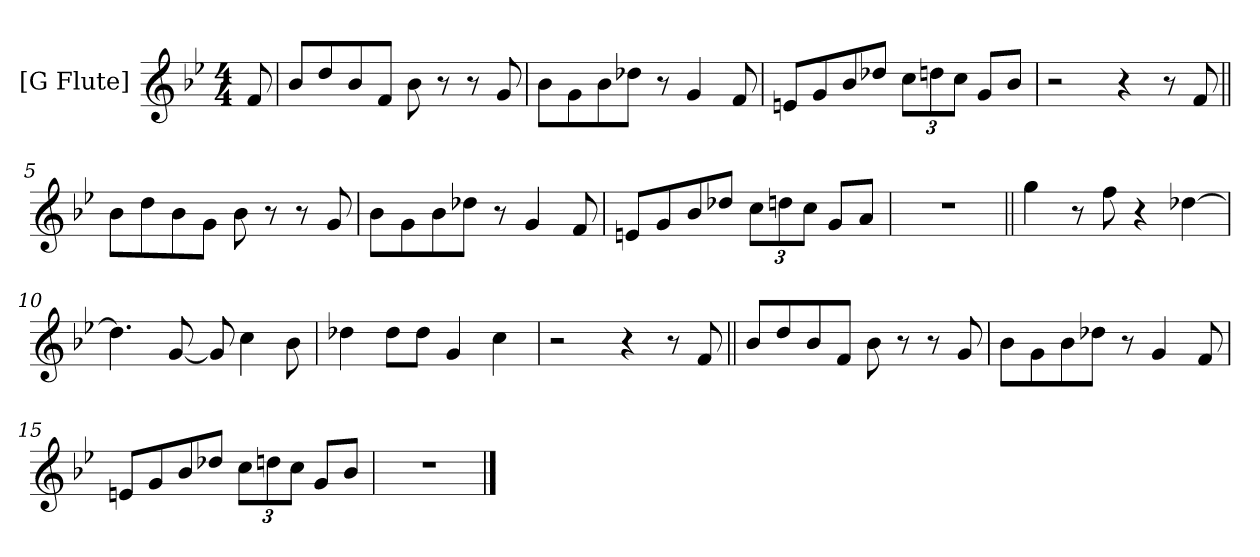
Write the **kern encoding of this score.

**kern
*part1
*staff1
*I"[G Flute]
*I'G Fl.
*clefG2
*k[b-e-]
*B-:
*M4/4
=
8f
=1
8b-L
8dd
8b-
8fJ
8b-
8r
8r
8g
=2
8b-L
8g
8b-
8dd-J
8r
4g
8f
=3
8eL
8g
8b-
8dd-J
12ccL
12dd
12ccJ
8gL
8b-J
=4
2r
4r
8r
8f
!!LO:LB:g=z
=5||
8b-L
8dd
8b-
8gJ
8b-
8r
8r
8g
=6
8b-L
8g
8b-
8dd-J
8r
4g
8f
=7
8eL
8g
8b-
8dd-J
12ccL
12dd
12ccJ
8gL
8aJ
=8
1r
!!LO:LB:g=z
=9||
4gg
8r
8ff
4r
[4dd-
=10
4.dd-]
[8g
8gL]
4cc
8b-
=11
4dd-
8dd-L
8dd-J
4g
4cc
=12
2r
4r
8r
8f
!!LO:LB:g=z
=13||
8b-L
8dd
8b-
8fJ
8b-
8r
8r
8g
=14
8b-L
8g
8b-
8dd-J
8r
4g
8f
=15
8eL
8g
8b-
8dd-J
12ccL
12dd
12ccJ
8gL
8b-J
=16
1r
==
*-
